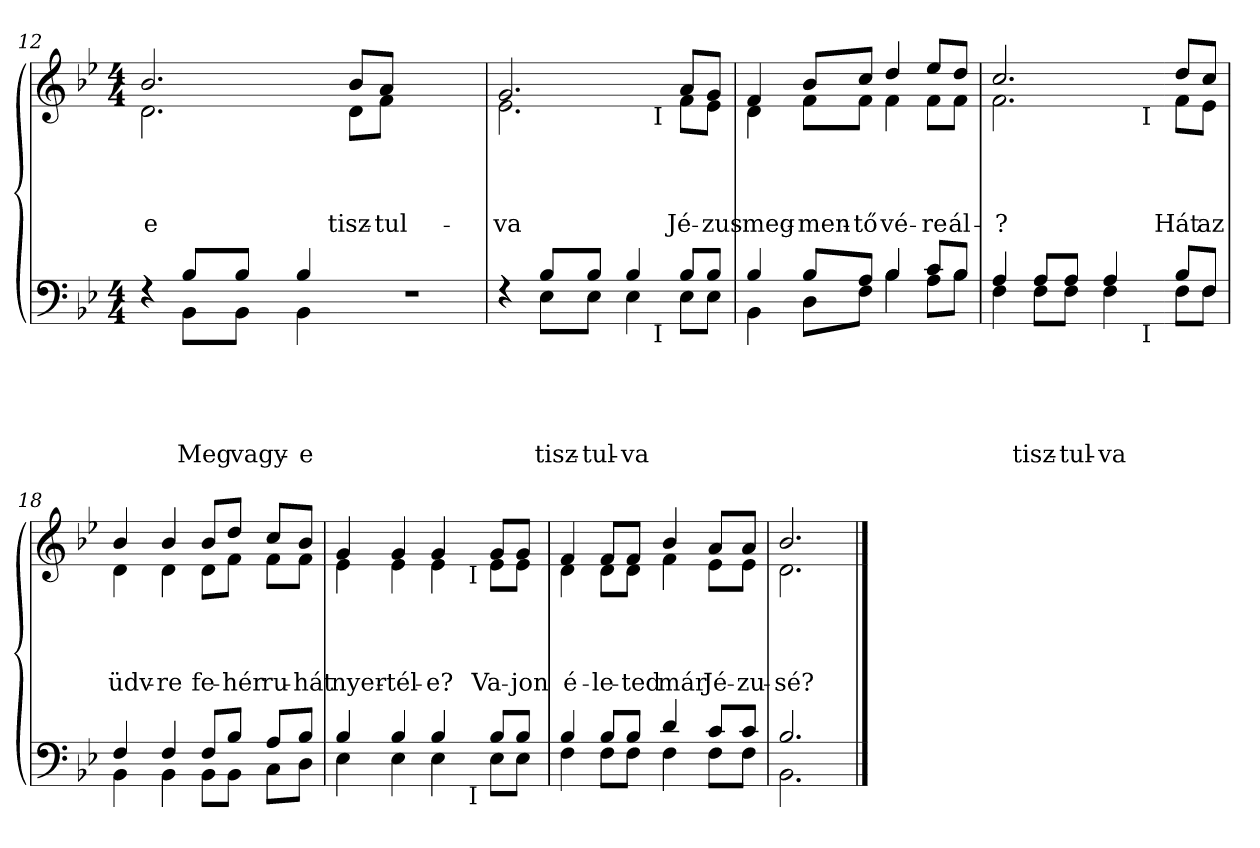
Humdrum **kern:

**kern	**text	**text	**text	**text	**text	**kern	**text	**text	**text	**text
*part2	*part2	*part2	*part2	*part2	*part2	*part1	*part1	*part1	*part1	*part1
*staff2	*staff2	*staff2	*staff2	*staff2	*staff2	*staff1	*staff1	*staff1	*staff1	*staff1
*clefF4	*	*	*	*	*	*clefG2	*	*	*	*
*k[b-e-]	*	*	*	*	*	*k[b-e-]	*	*	*	*
*B-:	*	*	*	*	*	*B-:	*	*	*	*
*M4/4	*	*	*	*	*	*M4/4	*	*	*	*
=12	=12	=12	=12	=12	=12	=12	=12	=12	=12	=12
*^	*	*	*	*	*	*	*	*	*	*
!	!	!	!	!	!	!	!	!	!	!	!LO:LY:b
*	*	*	*	*	*	*	*^	*	*	*	*
4rE	4rE	.	.	.	.	.	2.b-/	2.d\	.	.	.	-e
!	!	!	!	!	!	!LO:LY:a	!	!	!	!	!	!
8B-/L	8BB-\L	.	.	.	.	Meg	.	.	.	.	.	.
!	!	!	!	!	!	!LO:LY:a	!	!	!	!	!	!
8B-/J	8BB-\J	.	.	.	.	vagy-	.	.	.	.	.	.
!	!	!	!	!	!	!LO:LY:a	!	!	!	!	!	!
4B-/	4BB-\	.	.	.	.	-e	.	.	.	.	.	.
*v	*v	*	*	*	*	*	*	*	*	*	*	*
!!LO:LB:g=z	!!
=13-	=13-	=13-	=13-	=13-	=13-	=13-	=13-	=13-	=13-	=13-	=13-
*^	*	*	*	*	*	*	*	*	*	*	*
!	!	!	!	!	!	!	!	!	!	!	!	!LO:LY:b
*v	*v	*	*	*	*	*	*	*	*	*	*	*
1r	.	.	.	.	.	8b-/L	8d\L	.	.	.	tisz-
!	!	!	!	!	!	!	!	!	!	!	!LO:LY:b
.	.	.	.	.	.	8a/J	8f\J	.	.	.	-tul-
.	.	.	.	.	.	2.ryy	2.ryy	.	.	.	.
*	*	*	*	*	*	*v	*v	*	*	*	*
=14	=14	=14	=14	=14	=14	=14	=14	=14	=14	=14
*^	*	*	*	*	*	*	*	*	*	*
*	*	*	*	*	*	*	*^	*	*	*	*
!	!	!	!	!	!	!	!	!	!	!	!	!LO:LY:b
*	*^	*	*	*	*	*	*	*^	*	*	*	*
4rE	4rE	2ryy	.	.	.	.	.	2.g/	2.e-\	2ryy	.	.	.	-va
!	!	!	!	!	!	!	!LO:LY:a	!	!	!	!	!	!	!
8B-/L	8E-\L	.	.	.	.	.	tisz-	.	.	.	.	.	.	.
!	!	!	!	!	!	!	!LO:LY:a	!	!	!	!	!	!	!
8B-/J	8E-\J	.	.	.	.	.	-tul-	.	.	.	.	.	.	.
!	!	!	!	!	!	!	!LO:LY:a	!	!	!	!	!	!	!
4B-/	4E-\	8ryy	.	.	.	.	-va	.	.	8ryy	.	.	.	.
!	!	!	!	!	!	!	!	!	!	!LO:TX:b:t=I	!	!	!	!
!	!	!LO:TX:b:t=I	!	!	!	!	!	!	!	!	!	!	!	!
.	.	4.ryy	.	.	.	.	.	.	.	4.ryy	.	.	.	.
!	!	!	!	!	!	!	!	!	!	!	!	!	!	!LO:LY:b
8B-/L	8E-\L	.	.	.	.	.	.	8a/L	8f\L	.	.	.	.	Jé-
!	!	!	!	!	!	!	!	!	!	!	!	!	!	!LO:LY:b
8B-/J	8E-\J	.	.	.	.	.	.	8g/J	8e-\J	.	.	.	.	-zus
*	*v	*v	*	*	*	*	*	*	*	*	*	*	*	*
*	*	*	*	*	*	*	*v	*v	*v	*	*	*	*
=15	=15	=15	=15	=15	=15	=15	=15	=15	=15	=15	=15
*	*^	*	*	*	*	*	*^	*	*	*	*
*	*	*	*	*	*	*	*	*	*^	*	*	*	*
!	!	!	!	!	!	!	!	!	!	!	!	!	!	!LO:LY:b
*	*v	*v	*	*	*	*	*	*	*	*	*	*	*	*
*	*	*	*	*	*	*	*	*v	*v	*	*	*	*
4B-/	4BB-\	.	.	.	.	.	4f/	4d\	.	.	.	meg-
!	!	!	!	!	!	!	!	!	!	!	!	!LO:LY:b
8B-/L	8D\L	.	.	.	.	.	8b-/L	8f\L	.	.	.	-men-
!	!	!	!	!	!	!	!	!	!	!	!	!LO:LY:b
8A/J	8F\J	.	.	.	.	.	8cc/J	8f\J	.	.	.	-tő
!	!	!	!	!	!	!	!	!	!	!	!	!LO:LY:b
4B-/	4B-\	.	.	.	.	.	4dd/	4f\	.	.	.	vé-
!	!	!	!	!	!	!	!	!	!	!	!	!LO:LY:b
8c/L	8A\L	.	.	.	.	.	8ee-/L	8f\L	.	.	.	-re
!	!	!	!	!	!	!	!	!	!	!	!	!LO:LY:b
8B-/J	8B-\J	.	.	.	.	.	8dd/J	8f\J	.	.	.	ál-
*	*	*	*	*	*	*	*v	*v	*	*	*	*
=16	=16	=16	=16	=16	=16	=16	=16	=16	=16	=16	=16
*	*	*	*	*	*	*	*^	*	*	*	*
!	!	!	!	!	!	!	!	!	!	!	!	!LO:LY:b
*	*^	*	*	*	*	*	*	*^	*	*	*	*
4A/	4F\	2ryy	.	.	.	.	.	2.cc/	2.f\	2ryy	.	.	.	?
!	!	!	!	!	!	!	!LO:LY:a	!	!	!	!	!	!	!
8A/L	8F\L	.	.	.	.	.	tisz-	.	.	.	.	.	.	.
!	!	!	!	!	!	!	!LO:LY:a	!	!	!	!	!	!	!
8A/J	8F\J	.	.	.	.	.	-tul-	.	.	.	.	.	.	.
!	!	!	!	!	!	!	!LO:LY:a	!	!	!	!	!	!	!
4A/	4F\	8ryy	.	.	.	.	-va	.	.	8ryy	.	.	.	.
.	.	32ryy	.	.	.	.	.	.	.	32ryy	.	.	.	.
!	!	!	!	!	!	!	!	!	!	!LO:TX:b:t=I	!	!	!	!
!	!	!LO:TX:b:t=I	!	!	!	!	!	!	!	!	!	!	!	!
.	.	16.ryy	.	.	.	.	.	.	.	16.ryy	.	.	.	.
*	*v	*v	*	*	*	*	*	*	*	*	*	*	*	*
*	*	*	*	*	*	*	*v	*v	*v	*	*	*	*
!!LO:LB:g=z
=17-	=17-	=17-	=17-	=17-	=17-	=17-	=17-	=17-	=17-	=17-	=17-
*	*^	*	*	*	*	*	*^	*	*	*	*
*	*	*	*	*	*	*	*	*	*^	*	*	*	*
!	!	!	!	!	!	!	!	!	!	!	!	!	!	!LO:LY:b
*	*v	*v	*	*	*	*	*	*	*	*	*	*	*	*
*	*	*	*	*	*	*	*	*v	*v	*	*	*	*
8B-/L	8F\L	.	.	.	.	.	8dd/L	8f\L	.	.	.	Hát
!	!	!	!	!	!	!	!	!	!	!	!	!LO:LY:b
8F/J	8F\J	.	.	.	.	.	8cc/J	8e-\J	.	.	.	az
=18	=18	=18	=18	=18	=18	=18	=18	=18	=18	=18	=18	=18
!	!	!	!	!	!	!	!	!	!	!	!	!LO:LY:b
4F/	4BB-\	.	.	.	.	.	4b-/	4d\	.	.	.	üdv-
!	!	!	!	!	!	!	!	!	!	!	!	!LO:LY:b
4F/	4BB-\	.	.	.	.	.	4b-/	4d\	.	.	.	-re
!	!	!	!	!	!	!	!	!	!	!	!	!LO:LY:b
8F/L	8BB-\L	.	.	.	.	.	8b-/L	8d\L	.	.	.	fe-
!	!	!	!	!	!	!	!	!	!	!	!	!LO:LY:b
8B-/J	8BB-\J	.	.	.	.	.	8dd/J	8f\J	.	.	.	-hér
!	!	!	!	!	!	!	!	!	!	!	!	!LO:LY:b
8A/L	8C\L	.	.	.	.	.	8cc/L	8f\L	.	.	.	ru-
!	!	!	!	!	!	!	!	!	!	!	!	!LO:LY:b
8B-/J	8D\J	.	.	.	.	.	8b-/J	8f\J	.	.	.	-hát
*	*	*	*	*	*	*	*v	*v	*	*	*	*
=19	=19	=19	=19	=19	=19	=19	=19	=19	=19	=19	=19
*	*	*	*	*	*	*	*^	*	*	*	*
!	!	!	!	!	!	!	!	!	!	!	!	!LO:LY:b
*	*^	*	*	*	*	*	*	*^	*	*	*	*
4B-/	4E-\	2ryy	.	.	.	.	.	4g/	4e-\	2ryy	.	.	.	nyer-
!	!	!	!	!	!	!	!	!	!	!	!	!	!	!LO:LY:b
4B-/	4E-\	.	.	.	.	.	.	4g/	4e-\	.	.	.	.	-tél-
!	!	!	!	!	!	!	!	!	!	!	!	!	!	!LO:LY:b
4B-/	4E-\	8ryy	.	.	.	.	.	4g/	4e-\	8ryy	.	.	.	-e?
.	.	32ryy	.	.	.	.	.	.	.	32ryy	.	.	.	.
!	!	!	!	!	!	!	!	!	!	!LO:TX:b:t=I	!	!	!	!
!	!	!LO:TX:b:t=I	!	!	!	!	!	!	!	!	!	!	!	!
.	.	4ryy	.	.	.	.	.	.	.	4ryy	.	.	.	.
!	!	!	!	!	!	!	!	!	!	!	!	!	!	!LO:LY:b
8B-/L	8E-\L	.	.	.	.	.	.	8g/L	8e-\L	.	.	.	.	Va-
!	!	!	!	!	!	!	!	!	!	!	!	!	!	!LO:LY:b
8B-/J	8E-\J	.	.	.	.	.	.	8g/J	8e-\J	.	.	.	.	-jon
.	.	16.ryy	.	.	.	.	.	.	.	16.ryy	.	.	.	.
*	*v	*v	*	*	*	*	*	*	*	*	*	*	*	*
*	*	*	*	*	*	*	*v	*v	*v	*	*	*	*
=20	=20	=20	=20	=20	=20	=20	=20	=20	=20	=20	=20
*	*^	*	*	*	*	*	*^	*	*	*	*
*	*	*	*	*	*	*	*	*	*^	*	*	*	*
!	!	!	!	!	!	!	!	!	!	!	!	!	!	!LO:LY:b
*	*v	*v	*	*	*	*	*	*	*	*	*	*	*	*
*	*	*	*	*	*	*	*	*v	*v	*	*	*	*
4B-/	4F\	.	.	.	.	.	4f/	4d\	.	.	.	é-
!	!	!	!	!	!	!	!	!	!	!	!	!LO:LY:b
8B-/L	8F\L	.	.	.	.	.	8f/L	8d\L	.	.	.	-le-
!	!	!	!	!	!	!	!	!	!	!	!	!LO:LY:b
8B-/J	8F\J	.	.	.	.	.	8f/J	8d\J	.	.	.	-ted
!	!	!	!	!	!	!	!	!	!	!	!	!LO:LY:b
4d/	4F\	.	.	.	.	.	4b-/	4f\	.	.	.	már
!	!	!	!	!	!	!	!	!	!	!	!	!LO:LY:b
8c/L	8F\L	.	.	.	.	.	8a/L	8e-\L	.	.	.	Jé-
!	!	!	!	!	!	!	!	!	!	!	!	!LO:LY:b
8c/J	8F\J	.	.	.	.	.	8a/J	8e-\J	.	.	.	-zu-
=21	=21	=21	=21	=21	=21	=21	=21	=21	=21	=21	=21	=21
!	!	!	!	!	!	!	!	!	!	!	!	!LO:LY:b
2.B-/	2.BB-\	.	.	.	.	.	2.b-/	2.d\	.	.	.	-sé?
*v	*v	*	*	*	*	*	*	*	*	*	*	*
*	*	*	*	*	*	*v	*v	*	*	*	*
==	==	==	==	==	==	==	==	==	==	==
*-	*-	*-	*-	*-	*-	*-	*-	*-	*-	*-
